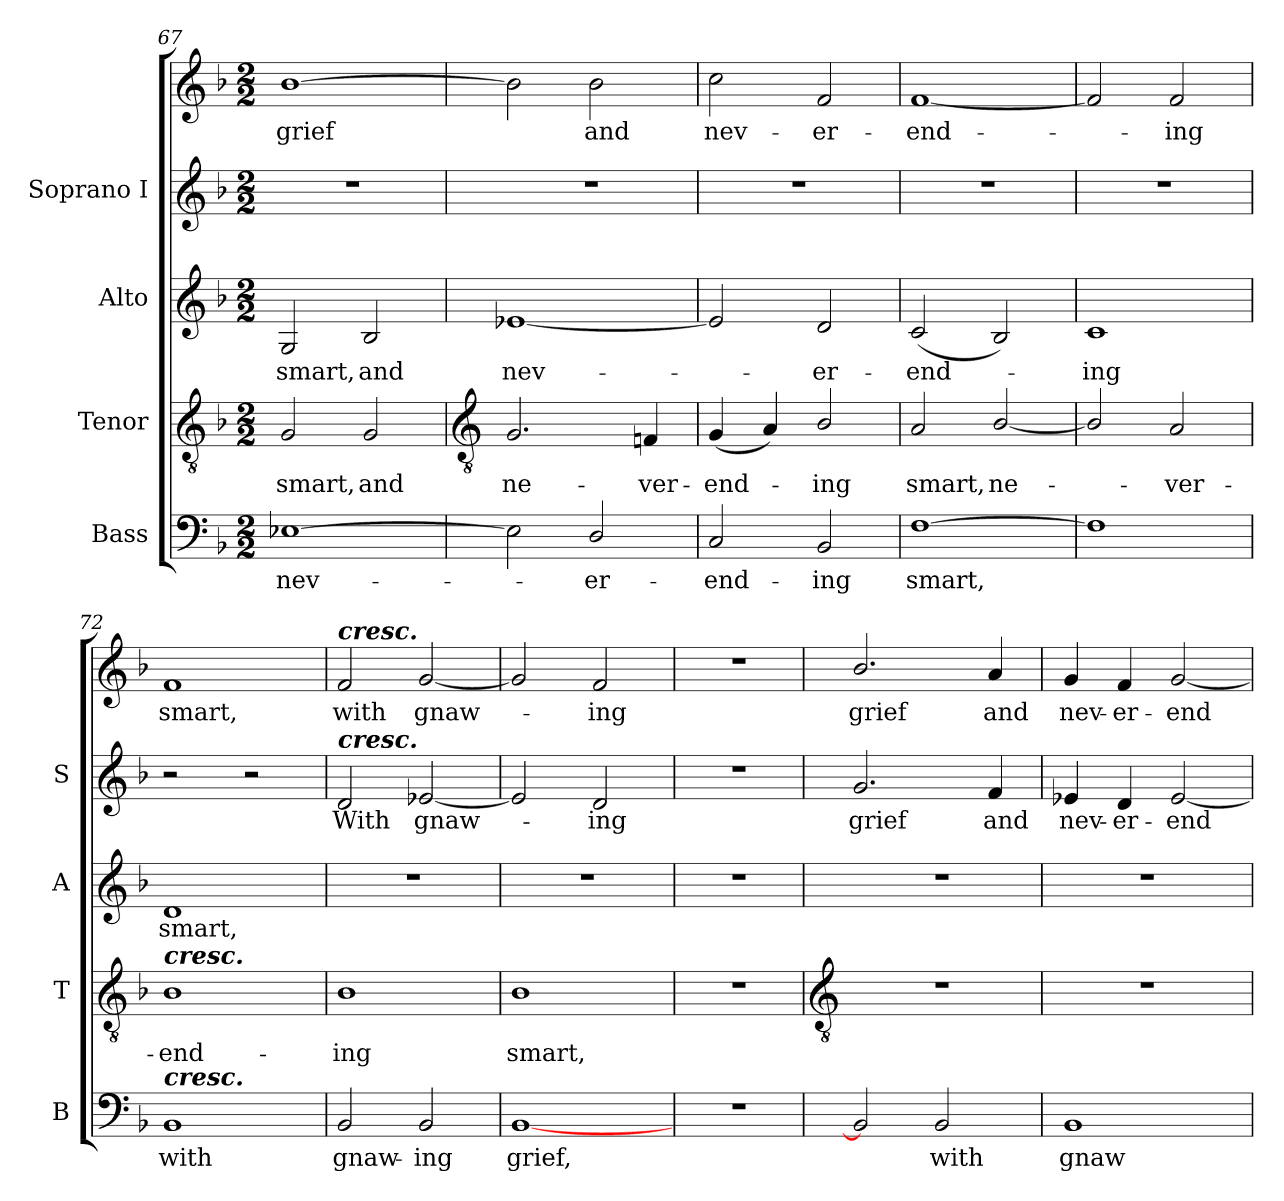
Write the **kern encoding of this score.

**kern	**text	**kern	**text	**kern	**text	**kern	**text	**kern	**text
*part4	*part4	*part3	*part3	*part2	*part2	*part1	*part1	*part1	*part1
*staff5	*staff5	*staff4	*staff4	*staff3	*staff3	*staff2	*staff2	*staff1	*staff1
*I"Bass	*	*I"Tenor	*	*I"Alto	*	*I"Soprano I	*	*	*
*I'B	*	*I'T	*	*I'A	*	*I'S	*	*	*
*clefF4	*	*clefGv2	*	*clefG2	*	*clefG2	*	*clefG2	*
*k[b-]	*	*k[b-]	*	*k[b-]	*	*k[b-]	*	*k[b-]	*
*F:	*	*F:	*	*F:	*	*F:	*	*F:	*
*M2/2	*	*M2/2	*	*M2/2	*	*M2/2	*	*M2/2	*
=67	=67	=67	=67	=67	=67	=67	=67	=67	=67
!	!LO:LY:b	!	!LO:LY:b	!	!LO:LY:b	!	!	!	!LO:LY:b
[1E-X\	nev-	2G	smart,	2G	smart,	1r	.	[1b-	grief
!	!	!	!LO:LY:b	!	!LO:LY:b	!	!	!	!
.	.	2G	and	2B-	and	.	.	.	.
!!LO:LB:g=z
=68	=68	=68	=68	=68	=68	=68	=68	=68	=68
*	*	*clefGv2	*	*	*	*	*	*	*
!	!	!	!LO:LY:b	!	!LO:LY:b	!	!	!	!
2E-\]	.	2.G	ne-	[1e-X	nev-	1r	.	2b-]	.
!	!LO:LY:b	!	!	!	!	!	!	!	!LO:LY:b
2D/	er-	.	.	.	.	.	.	2b-	and
!	!	!	!LO:LY:b	!	!	!	!	!	!
.	.	4Fn	-ver-	.	.	.	.	.	.
=69	=69	=69	=69	=69	=69	=69	=69	=69	=69
!	!LO:LY:b	!	!LO:LY:b	!	!	!	!	!	!LO:LY:b
2C	-end-	(<4G	-end-	2e-]	.	1r	.	2cc\	nev-
.	.	4A)	.	.	.	.	.	.	.
!	!LO:LY:b	!	!LO:LY:b	!	!LO:LY:b	!	!	!	!LO:LY:b
2BB-	-ing	2B-/	ing	2d	er-	.	.	2f	-er-
=70	=70	=70	=70	=70	=70	=70	=70	=70	=70
!	!LO:LY:b	!	!LO:LY:b	!	!LO:LY:b	!	!	!	!LO:LY:b
[1F	smart,	2A	smart,	(<2c	-end-	1r	.	[1f	-end-
!	!	!	!LO:LY:b	!	!	!	!	!	!
.	.	[2B-/	ne-	2B-)	.	.	.	.	.
=71	=71	=71	=71	=71	=71	=71	=71	=71	=71
!	!	!	!	!	!LO:LY:b	!	!	!	!
1F]	.	2B-/]	.	1c	ing	1r	.	2f]	.
!	!	!	!LO:LY:b	!	!	!	!	!	!LO:LY:b
.	.	2A	ver-	.	.	.	.	2f	ing
=72	=72	=72	=72	=72	=72	=72	=72	=72	=72
!	!	!LO:TX:a:Bi:t=cresc.	!	!	!	!	!	!	!
!LO:TX:a:Bi:t=cresc.	!	!	!	!	!	!	!	!	!
!	!LO:LY:b	!	!LO:LY:b	!	!LO:LY:b	!	!	!	!LO:LY:b
1BB-	with	1B-	-end-	1d	smart,	2r	.	1f	smart,
.	.	.	.	.	.	2r	.	.	.
=73	=73	=73	=73	=73	=73	=73	=73	=73	=73
!	!	!	!	!	!	!	!	!LO:TX:a:Bi:t=cresc.	!
!	!	!	!	!	!	!LO:TX:a:Bi:t=cresc.	!	!	!
!	!LO:LY:b	!	!LO:LY:b	!	!	!	!LO:LY:b	!	!LO:LY:b
2BB-	gnaw-	1B-	-ing	1r	.	2d	With	2f	with
!	!LO:LY:b	!	!	!	!	!	!LO:LY:b	!	!LO:LY:b
2BB-	-ing	.	.	.	.	[2e-X	gnaw-	[2g	gnaw-
=73A	=73A	=73A	=73A	=73A	=73A	=73A	=73A	=73A	=73A
!	!LO:LY:b	!	!LO:LY:b	!	!	!	!	!	!
[1BB-	grief,	1B-	smart,	1r	.	2e-]	.	2g]	.
!	!	!	!	!	!	!	!LO:LY:b	!	!LO:LY:b
.	.	.	.	.	.	2d	ing	2f	ing
!!LO:LB:g=z
=74A	=74A	=74A	=74A	=74A	=74A	=74A	=74A	=74A	=74A
1r	.	1r	.	1r	.	1r	.	1r	.
!!LO:LB:g=z
=75	=75	=75	=75	=75	=75	=75	=75	=75	=75
*	*	*clefGv2	*	*	*	*	*	*	*
!	!	!	!	!	!	!	!LO:LY:b	!	!LO:LY:b
2BB-]	.	1r	.	1r	.	2.g	grief	2.b-/	grief
!	!LO:LY:b	!	!	!	!	!	!	!	!
2BB-	with	.	.	.	.	.	.	.	.
!	!	!	!	!	!	!	!LO:LY:b	!	!LO:LY:b
.	.	.	.	.	.	4f	and	4a	and
=76	=76	=76	=76	=76	=76	=76	=76	=76	=76
!	!LO:LY:b	!	!	!	!	!	!LO:LY:b	!	!LO:LY:b
1BB-	gnaw-	1r	.	1r	.	4e-X	nev-	4g	nev-
!	!	!	!	!	!	!	!LO:LY:b	!	!LO:LY:b
.	.	.	.	.	.	4d	-er-	4f	-er-
!	!	!	!	!	!	!	!LO:LY:b	!	!LO:LY:b
.	.	.	.	.	.	[2e-	-end-	[2g	-end-
=	=	=	=	=	=	=	=	=	=
*-	*-	*-	*-	*-	*-	*-	*-	*-	*-
